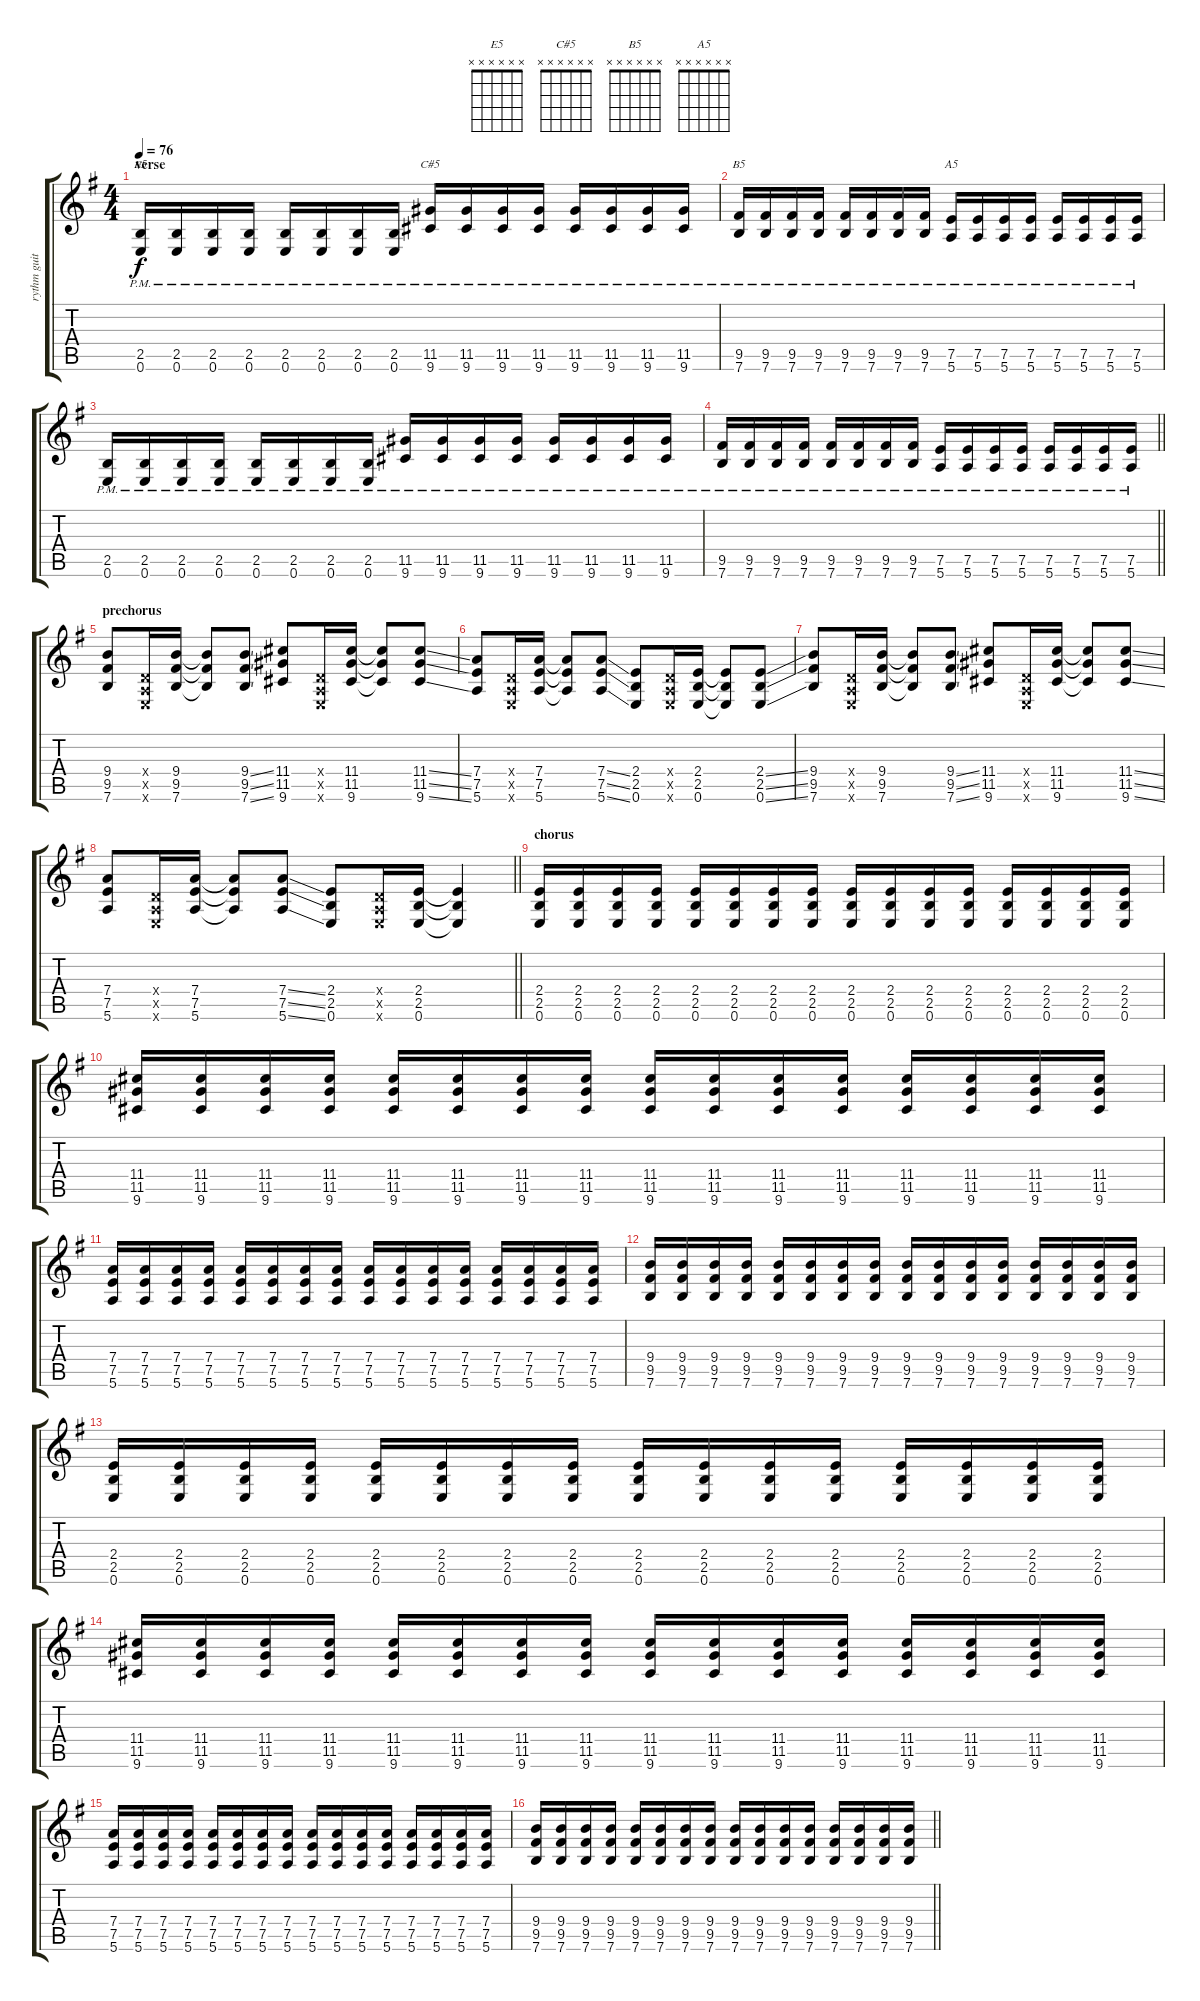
\track ("rythm guitar" "rythm guit") {instrument distortionguitar}
\staff {score tabs}
\tuning (E4 B3 G3 D3 A2 E2) {hide}
\chord ("E5" x x x x x x)
\chord ("C#5" x x x x x x)
\chord ("B5" x x x x x x)
\chord ("A5" x x x x x x)
\ts (4 4)
\section ("" "verse")
\tempo 76
\clef g2
\ks eminor
(2.5{pm} 0.6{pm}).16{ch "E5" dy f volume 9 instrument distortionguitar} (2.5{pm} 0.6{pm}).16 (2.5{pm} 0.6{pm}).16 (2.5{pm} 0.6{pm}).16 (2.5{pm} 0.6{pm}).16 (2.5{pm} 0.6{pm}).16 (2.5{pm} 0.6{pm}).16 (2.5{pm} 0.6{pm}).16 (11.5{pm} 9.6{pm}).16{ch "C#5"} (11.5{pm} 9.6{pm}).16 (11.5{pm} 9.6{pm}).16 (11.5{pm} 9.6{pm}).16 (11.5{pm} 9.6{pm}).16 (11.5{pm} 9.6{pm}).16 (11.5{pm} 9.6{pm}).16 (11.5{pm} 9.6{pm}).16 |
(9.5{pm} 7.6{pm}).16{ch "B5"} (9.5{pm} 7.6{pm}).16 (9.5{pm} 7.6{pm}).16 (9.5{pm} 7.6{pm}).16 (9.5{pm} 7.6{pm}).16 (9.5{pm} 7.6{pm}).16 (9.5{pm} 7.6{pm}).16 (9.5{pm} 7.6{pm}).16 (7.5{pm} 5.6{pm}).16{ch "A5"} (7.5{pm} 5.6{pm}).16 (7.5{pm} 5.6{pm}).16 (7.5{pm} 5.6{pm}).16 (7.5{pm} 5.6{pm}).16 (7.5{pm} 5.6{pm}).16 (7.5{pm} 5.6{pm}).16 (7.5{pm} 5.6{pm}).16 |
(2.5{pm} 0.6{pm}).16 (2.5{pm} 0.6{pm}).16 (2.5{pm} 0.6{pm}).16 (2.5{pm} 0.6{pm}).16 (2.5{pm} 0.6{pm}).16 (2.5{pm} 0.6{pm}).16 (2.5{pm} 0.6{pm}).16 (2.5{pm} 0.6{pm}).16 (11.5{pm} 9.6{pm}).16 (11.5{pm} 9.6{pm}).16 (11.5{pm} 9.6{pm}).16 (11.5{pm} 9.6{pm}).16 (11.5{pm} 9.6{pm}).16 (11.5{pm} 9.6{pm}).16 (11.5{pm} 9.6{pm}).16 (11.5{pm} 9.6{pm}).16 |
\barLineRight lightlight
(9.5{pm} 7.6{pm}).16 (9.5{pm} 7.6{pm}).16 (9.5{pm} 7.6{pm}).16 (9.5{pm} 7.6{pm}).16 (9.5{pm} 7.6{pm}).16 (9.5{pm} 7.6{pm}).16 (9.5{pm} 7.6{pm}).16 (9.5{pm} 7.6{pm}).16 (7.5{pm} 5.6{pm}).16 (7.5{pm} 5.6{pm}).16 (7.5{pm} 5.6{pm}).16 (7.5{pm} 5.6{pm}).16 (7.5{pm} 5.6{pm}).16 (7.5{pm} 5.6{pm}).16 (7.5{pm} 5.6{pm}).16 (7.5{pm} 5.6{pm}).16 |
\section ("" "prechorus")
(9.4 9.5 7.6).8{volume 13} (0.4{x} 0.5{x} 0.6{x}).16 (9.4 9.5 7.6).16 (9.4{t} 9.5{t} 7.6{t}).8 (9.4{ss} 9.5{ss} 7.6{ss}).8 (11.4 11.5 9.6).8 (0.4{x} 0.5{x} 0.6{x}).16 (11.4 11.5 9.6).16 (11.4{t} 11.5{t} 9.6{t}).8 (11.4{ss} 11.5{ss} 9.6{ss}).8 |
(7.4 7.5 5.6).8 (0.4{x} 0.5{x} 0.6{x}).16 (7.4 7.5 5.6).16 (7.4{t} 7.5{t} 5.6{t}).8 (7.4{ss} 7.5{ss} 5.6{ss}).8 (2.4 2.5 0.6).8 (0.4{x} 0.5{x} 0.6{x}).16 (2.4 2.5 0.6).16 (2.4{t} 2.5{t} 0.6{t}).8 (2.4{ss} 2.5{ss} 0.6{ss}).8 |
(9.4 9.5 7.6).8 (0.4{x} 0.5{x} 0.6{x}).16 (9.4 9.5 7.6).16 (9.4{t} 9.5{t} 7.6{t}).8 (9.4{ss} 9.5{ss} 7.6{ss}).8 (11.4 11.5 9.6).8 (0.4{x} 0.5{x} 0.6{x}).16 (11.4 11.5 9.6).16 (11.4{t} 11.5{t} 9.6{t}).8 (11.4{ss} 11.5{ss} 9.6{ss}).8 |
\barLineRight lightlight
(7.4 7.5 5.6).8 (0.4{x} 0.5{x} 0.6{x}).16 (7.4 7.5 5.6).16 (7.4{t} 7.5{t} 5.6{t}).8 (7.4{ss} 7.5{ss} 5.6{ss}).8 (2.4 2.5 0.6).8 (0.4{x} 0.5{x} 0.6{x}).16 (2.4 2.5 0.6).16 (2.4{t} 2.5{t} 0.6{t}).4 |
\section ("" "chorus")
(2.4 2.5 0.6).16 (2.4 2.5 0.6).16 (2.4 2.5 0.6).16 (2.4 2.5 0.6).16 (2.4 2.5 0.6).16 (2.4 2.5 0.6).16 (2.4 2.5 0.6).16 (2.4 2.5 0.6).16 (2.4 2.5 0.6).16 (2.4 2.5 0.6).16 (2.4 2.5 0.6).16 (2.4 2.5 0.6).16 (2.4 2.5 0.6).16 (2.4 2.5 0.6).16 (2.4 2.5 0.6).16 (2.4 2.5 0.6).16 |
(11.4 11.5 9.6).16 (11.4 11.5 9.6).16 (11.4 11.5 9.6).16 (11.4 11.5 9.6).16 (11.4 11.5 9.6).16 (11.4 11.5 9.6).16 (11.4 11.5 9.6).16 (11.4 11.5 9.6).16 (11.4 11.5 9.6).16 (11.4 11.5 9.6).16 (11.4 11.5 9.6).16 (11.4 11.5 9.6).16 (11.4 11.5 9.6).16 (11.4 11.5 9.6).16 (11.4 11.5 9.6).16 (11.4 11.5 9.6).16 |
(7.4 7.5 5.6).16 (7.4 7.5 5.6).16 (7.4 7.5 5.6).16 (7.4 7.5 5.6).16 (7.4 7.5 5.6).16 (7.4 7.5 5.6).16 (7.4 7.5 5.6).16 (7.4 7.5 5.6).16 (7.4 7.5 5.6).16 (7.4 7.5 5.6).16 (7.4 7.5 5.6).16 (7.4 7.5 5.6).16 (7.4 7.5 5.6).16 (7.4 7.5 5.6).16 (7.4 7.5 5.6).16 (7.4 7.5 5.6).16 |
(9.4 9.5 7.6).16 (9.4 9.5 7.6).16 (9.4 9.5 7.6).16 (9.4 9.5 7.6).16 (9.4 9.5 7.6).16 (9.4 9.5 7.6).16 (9.4 9.5 7.6).16 (9.4 9.5 7.6).16 (9.4 9.5 7.6).16 (9.4 9.5 7.6).16 (9.4 9.5 7.6).16 (9.4 9.5 7.6).16 (9.4 9.5 7.6).16 (9.4 9.5 7.6).16 (9.4 9.5 7.6).16 (9.4 9.5 7.6).16 |
(2.4 2.5 0.6).16 (2.4 2.5 0.6).16 (2.4 2.5 0.6).16 (2.4 2.5 0.6).16 (2.4 2.5 0.6).16 (2.4 2.5 0.6).16 (2.4 2.5 0.6).16 (2.4 2.5 0.6).16 (2.4 2.5 0.6).16 (2.4 2.5 0.6).16 (2.4 2.5 0.6).16 (2.4 2.5 0.6).16 (2.4 2.5 0.6).16 (2.4 2.5 0.6).16 (2.4 2.5 0.6).16 (2.4 2.5 0.6).16 |
(11.4 11.5 9.6).16 (11.4 11.5 9.6).16 (11.4 11.5 9.6).16 (11.4 11.5 9.6).16 (11.4 11.5 9.6).16 (11.4 11.5 9.6).16 (11.4 11.5 9.6).16 (11.4 11.5 9.6).16 (11.4 11.5 9.6).16 (11.4 11.5 9.6).16 (11.4 11.5 9.6).16 (11.4 11.5 9.6).16 (11.4 11.5 9.6).16 (11.4 11.5 9.6).16 (11.4 11.5 9.6).16 (11.4 11.5 9.6).16 |
(7.4 7.5 5.6).16 (7.4 7.5 5.6).16 (7.4 7.5 5.6).16 (7.4 7.5 5.6).16 (7.4 7.5 5.6).16 (7.4 7.5 5.6).16 (7.4 7.5 5.6).16 (7.4 7.5 5.6).16 (7.4 7.5 5.6).16 (7.4 7.5 5.6).16 (7.4 7.5 5.6).16 (7.4 7.5 5.6).16 (7.4 7.5 5.6).16 (7.4 7.5 5.6).16 (7.4 7.5 5.6).16 (7.4 7.5 5.6).16 |
\barLineRight lightlight
(9.4 9.5 7.6).16 (9.4 9.5 7.6).16 (9.4 9.5 7.6).16 (9.4 9.5 7.6).16 (9.4 9.5 7.6).16 (9.4 9.5 7.6).16 (9.4 9.5 7.6).16 (9.4 9.5 7.6).16 (9.4 9.5 7.6).16 (9.4 9.5 7.6).16 (9.4 9.5 7.6).16 (9.4 9.5 7.6).16 (9.4 9.5 7.6).16 (9.4 9.5 7.6).16 (9.4 9.5 7.6).16 (9.4 9.5 7.6).16
